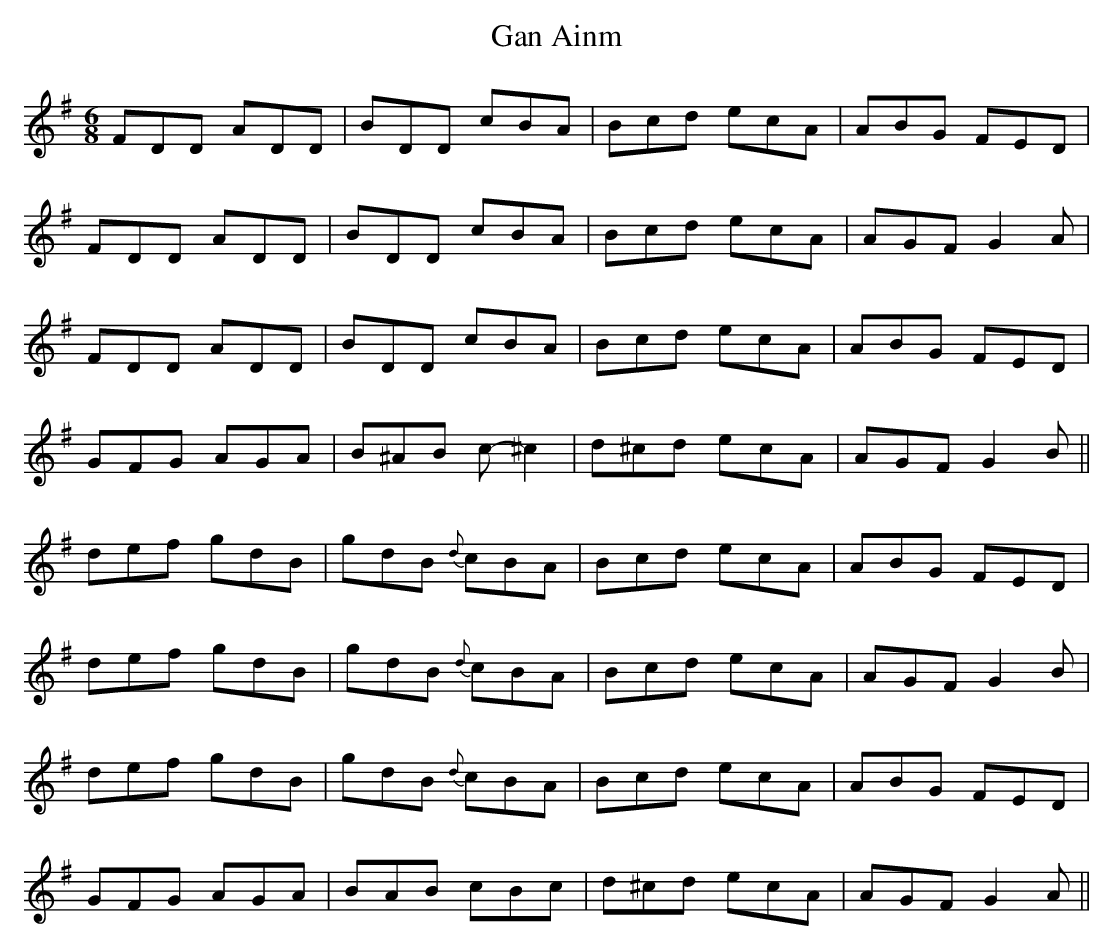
X:1
T:Gan Ainm
M:6/8
L:1/8
K:G
FDD ADD|BDD cBA|Bcd ecA|ABG FED|!
FDD ADD|BDD cBA|Bcd ecA|AGF G2A|!
FDD ADD|BDD cBA|Bcd ecA|ABG FED|!
GFG AGA|B^AB c-^c2|d^cd ecA|AGF G2B||!
def gdB|gdB {d}cBA|Bcd ecA|ABG FED|!
def gdB|gdB {d}cBA|Bcd ecA|AGF G2B|!
def gdB|gdB {d}cBA|Bcd ecA|ABG FED|!
GFG AGA|BAB cBc|d^cd ecA|AGF G2A||!
